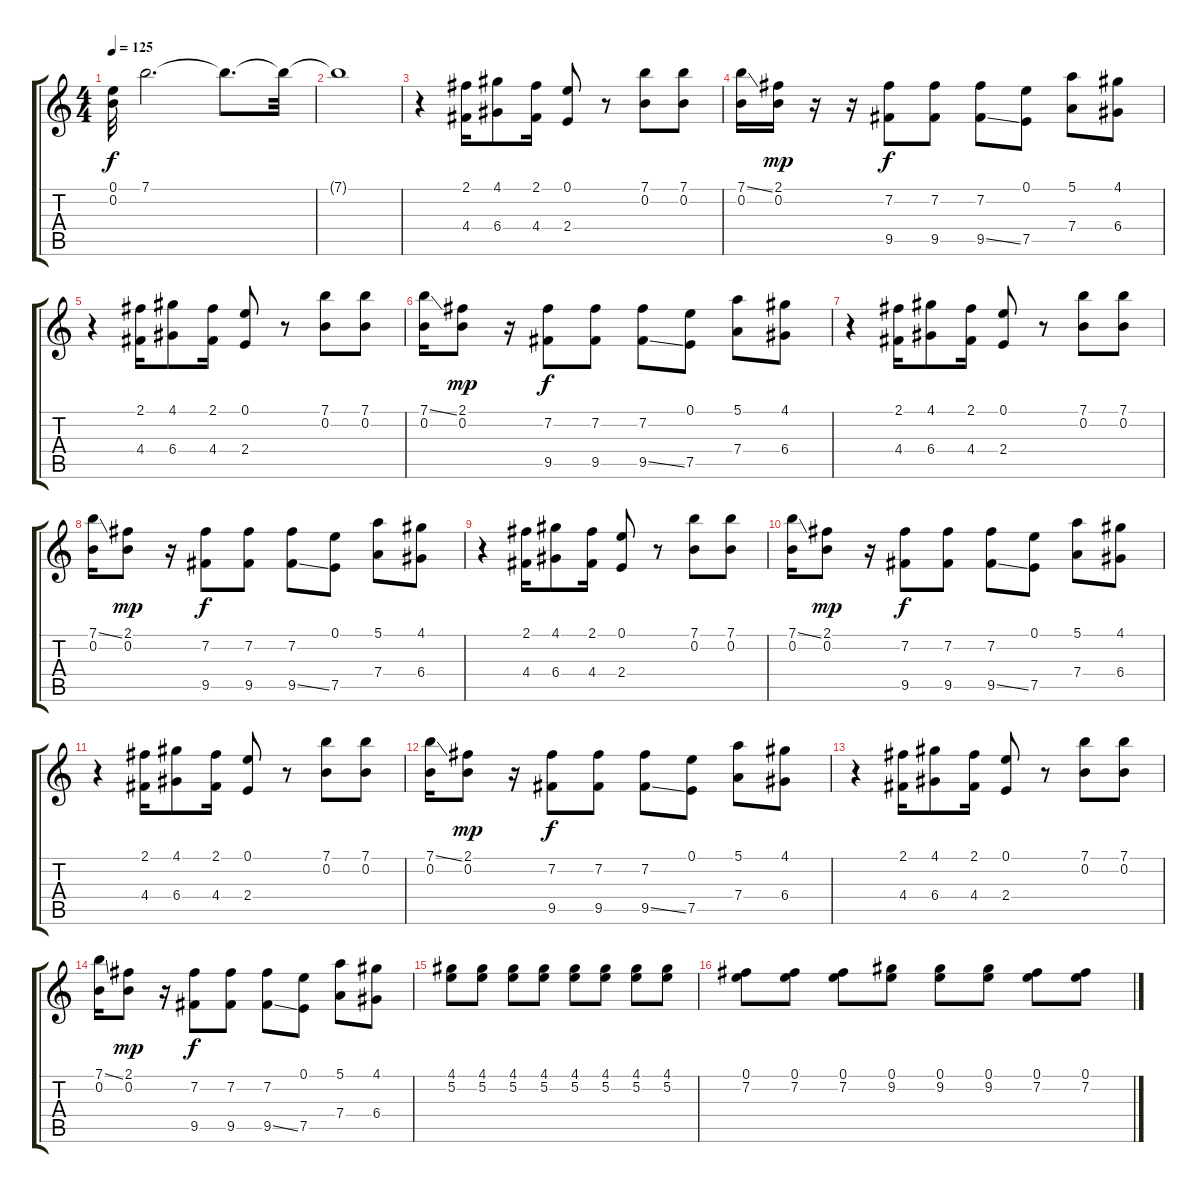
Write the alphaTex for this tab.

\track "" {instrument distortionguitar}
\staff {score tabs}
\tuning (E4 B3 G3 D3 A2 E2) {hide}
\ts (4 4)
\tempo 125
\clef g2
\ks c
(0.1 0.2).32{dy f} 7.1.2{d} 7.1{t}.8{d} 7.1{t}.32 |
7.1{t}.1 |
r.4 (2.1 4.4).16 (4.1 6.4).8 (2.1 4.4).16 (0.1 2.4).8 r.8 (7.1 0.2).8 (7.1 0.2).8 |
(7.1{ss} 0.2).16 (2.1 0.2).16{dy mp} r.16 r.16 (7.2 9.5).8{dy f} (7.2 9.5).8 (7.2 9.5{ss}).8 (0.1 7.5).8 (5.1 7.4).8 (4.1 6.4).8 |
r.4 (2.1 4.4).16 (4.1 6.4).8 (2.1 4.4).16 (0.1 2.4).8 r.8 (7.1 0.2).8 (7.1 0.2).8 |
(7.1{ss} 0.2).16 (2.1 0.2).8{dy mp} r.16 (7.2 9.5).8{dy f} (7.2 9.5).8 (7.2 9.5{ss}).8 (0.1 7.5).8 (5.1 7.4).8 (4.1 6.4).8 |
r.4 (2.1 4.4).16 (4.1 6.4).8 (2.1 4.4).16 (0.1 2.4).8 r.8 (7.1 0.2).8 (7.1 0.2).8 |
(7.1{ss} 0.2).16 (2.1 0.2).8{dy mp} r.16 (7.2 9.5).8{dy f} (7.2 9.5).8 (7.2 9.5{ss}).8 (0.1 7.5).8 (5.1 7.4).8 (4.1 6.4).8 |
r.4 (2.1 4.4).16 (4.1 6.4).8 (2.1 4.4).16 (0.1 2.4).8 r.8 (7.1 0.2).8 (7.1 0.2).8 |
(7.1{ss} 0.2).16 (2.1 0.2).8{dy mp} r.16 (7.2 9.5).8{dy f} (7.2 9.5).8 (7.2 9.5{ss}).8 (0.1 7.5).8 (5.1 7.4).8 (4.1 6.4).8 |
r.4 (2.1 4.4).16 (4.1 6.4).8 (2.1 4.4).16 (0.1 2.4).8 r.8 (7.1 0.2).8 (7.1 0.2).8 |
(7.1{ss} 0.2).16 (2.1 0.2).8{dy mp} r.16 (7.2 9.5).8{dy f} (7.2 9.5).8 (7.2 9.5{ss}).8 (0.1 7.5).8 (5.1 7.4).8 (4.1 6.4).8 |
r.4 (2.1 4.4).16 (4.1 6.4).8 (2.1 4.4).16 (0.1 2.4).8 r.8 (7.1 0.2).8 (7.1 0.2).8 |
(7.1{ss} 0.2).16 (2.1 0.2).8{dy mp} r.16 (7.2 9.5).8{dy f} (7.2 9.5).8 (7.2 9.5{ss}).8 (0.1 7.5).8 (5.1 7.4).8 (4.1 6.4).8 |
(4.1 5.2).8 (4.1 5.2).8 (4.1 5.2).8 (4.1 5.2).8 (4.1 5.2).8 (4.1 5.2).8 (4.1 5.2).8 (4.1 5.2).8 |
(0.1 7.2).8 (0.1 7.2).8 (0.1 7.2).8 (0.1 9.2).8 (0.1 9.2).8 (0.1 9.2).8 (0.1 7.2).8 (0.1 7.2).8
